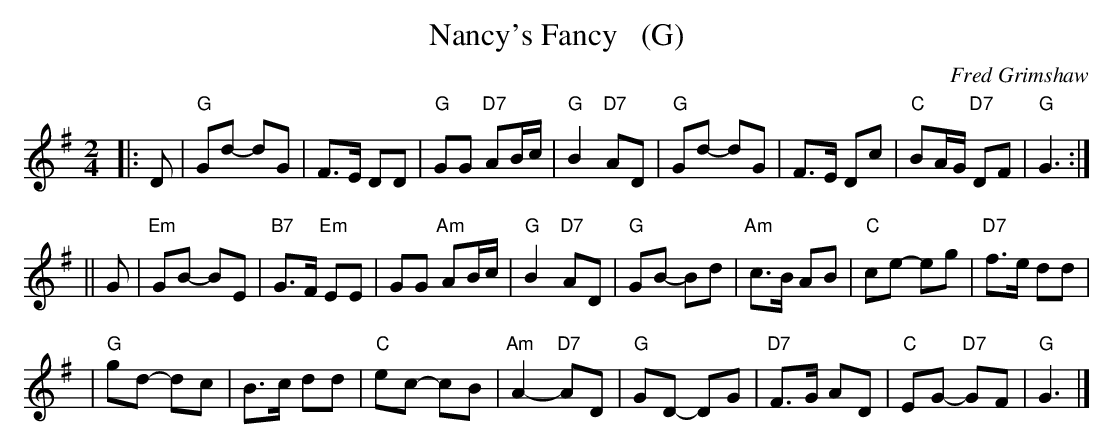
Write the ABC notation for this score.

X:1
T: Nancy's Fancy   (G)
C: Fred Grimshaw
M: 2/4
L: 1/8
K: G
|: D \
| "G"Gd -dG | F>E DD | "G"GG "D7"AB/c/ | "G"B2 "D7"AD \
| "G"Gd -dG | F>E Dc | "C"BA/G/ "D7"DF | "G"G3  :|
|| G \
| "Em"GB- BE | "B7"G>F "Em"EE | GG "Am"AB/c/ | "G"B2 "D7"AD \
| "G"GB- Bd | "Am"c>B AB | "C"ce- eg | "D7"f>e dd |
| "G"gd- dc | B>c dd | "C"ec- cB | "Am"A2- "D7"AD \
| "G"GD- DG | "D7"F>G AD | "C"EG- "D7"GF | "G"G3 |]
